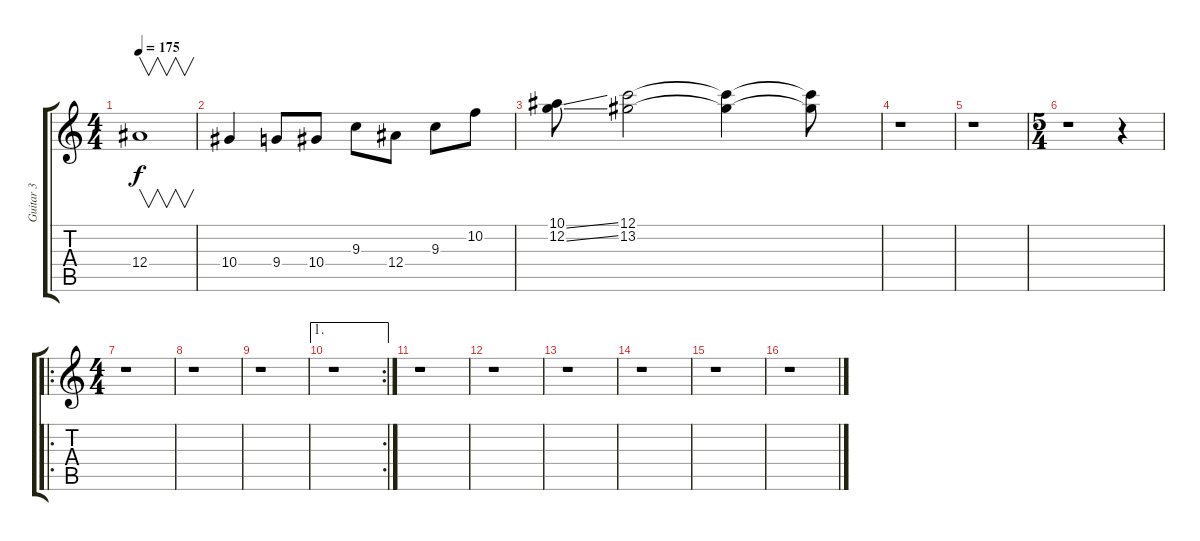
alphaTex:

\track ("Guitar 3" "Guitar 3") {instrument overdrivenguitar}
\staff {score tabs}
\tuning (C4 G3 Eb3 Bb2 F2 C2) {hide}
\ts (4 4)
\tempo 175
\clef g2
\ks c
12.4.1{v dy f} |
10.4.4 9.4.8 10.4.8 9.3.8 12.4.8 9.3.8 10.2.8 |
(10.1{ss} 12.2{ss}).8 (12.1 13.2).2 (12.1{t} 13.2{t}).4 (12.1{t} 13.2{t}).8 |
r.1 |
r.1 |
\ts (5 4)
r.1 r.4 |
\ro
\ts (4 4)
r.1 |
r.1 |
r.1 |
\ae 1
\rc 2
r.1 |
r.1 |
r.1 |
r.1 |
r.1 |
r.1 |
r.1
